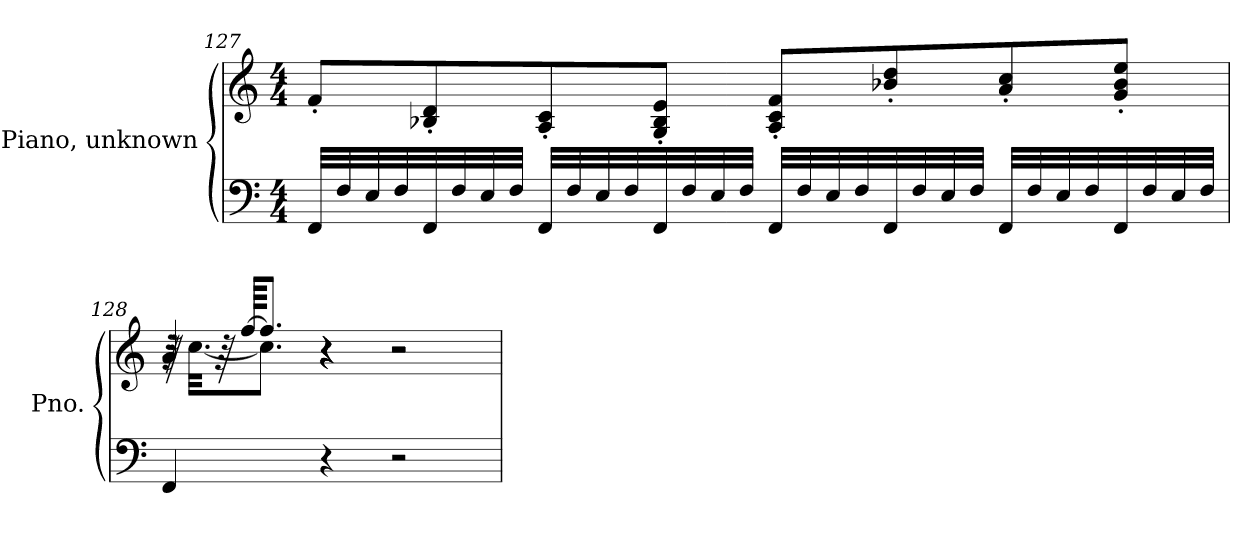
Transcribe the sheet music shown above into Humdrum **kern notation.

**kern	**kern
*part1	*part1
*staff2	*staff1
*I"Piano, unknown	*
*I'Pno.	*
!!LO:LB:g=z
*clefF4	*clefG2
*k[]	*k[]
*M4/4	*M4/4
=127	=127
32FF/LLL	8f'/L
32F/	.
32E/	.
32F/	.
32FF/	8B-X/' 8d/'
32F/	.
32E/	.
32F/JJJ	.
32FF/LLL	8A/' 8c/'
32F/	.
32E/	.
32F/	.
32FF/	8G/' 8B-/' 8e/'J
32F/	.
32E/	.
32F/JJJ	.
32FF/LLL	8A/' 8c/' 8f/'L
32F/	.
32E/	.
32F/	.
32FF/	8b-X/' 8dd/'
32F/	.
32E/	.
32F/JJJ	.
32FF/LLL	8a/' 8cc/'
32F/	.
32E/	.
32F/	.
32FF/	8g/' 8b-/' 8ee/'J
32F/	.
32E/	.
32F/JJJ	.
=128	=128
*	*^
*	*	*^
4FF/	32r	64r	4a/
.	.	[32.cc\KKL	.
.	64r	.	.
.	[64ff/KKKL	.	.
.	8.ff/J]	8.cc\J]	.
4r	4r	4r	4r
2r	2r	2r	2r
*	*v	*v	*v
=	=
*-	*-
